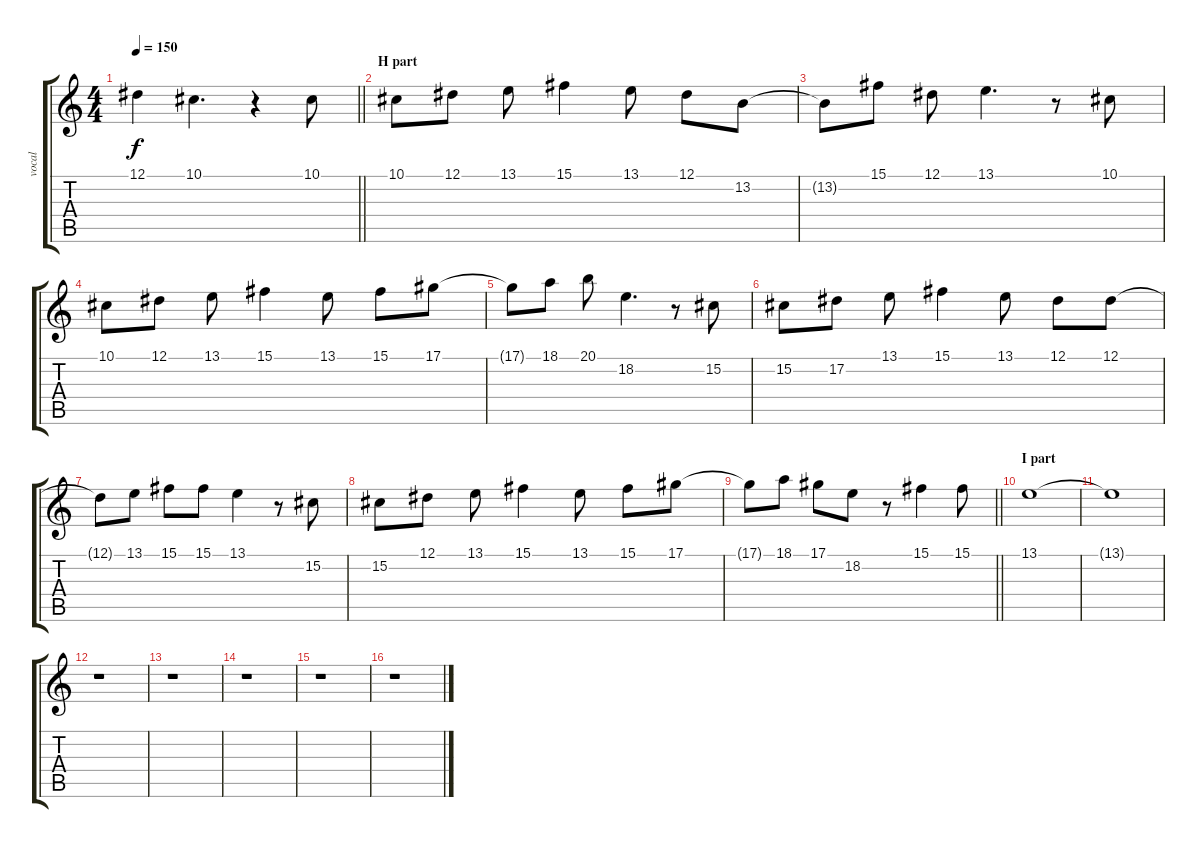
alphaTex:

\track ("vocal" "vocal") {instrument flute}
\staff {score tabs}
\tuning (Eb4 Bb3 Gb3 Db3 Ab2 Eb2) {hide}
\ts (4 4)
\tempo 150
\clef g2
\barLineRight lightlight
\ks c
12.1{t}.4{dy f} 10.1.4{d} r.4 10.1.8 |
\section ("" "H part")
10.1.8 12.1.8 13.1.8 15.1.4 13.1.8 12.1.8 13.2.8 |
13.2{t}.8 15.1.8 12.1.8 13.1.4{d} r.8 10.1.8 |
10.1.8 12.1.8 13.1.8 15.1.4 13.1.8 15.1.8 17.1.8 |
17.1{t}.8 18.1.8 20.1.8 18.2.4{d} r.8 15.2.8 |
15.2.8 17.2.8 13.1.8 15.1.4 13.1.8 12.1.8 12.1.8 |
12.1{t}.8 13.1.8 15.1.8 15.1.8 13.1.4 r.8 15.2.8 |
15.2.8 12.1.8 13.1.8 15.1.4 13.1.8 15.1.8 17.1.8 |
\barLineRight lightlight
17.1{t}.8 18.1.8 17.1.8 18.2.8 r.8 15.1.4 15.1.8 |
\section ("" "I part")
13.1.1 |
13.1{t}.1 |
r.1 |
r.1 |
r.1 |
r.1 |
r.1
